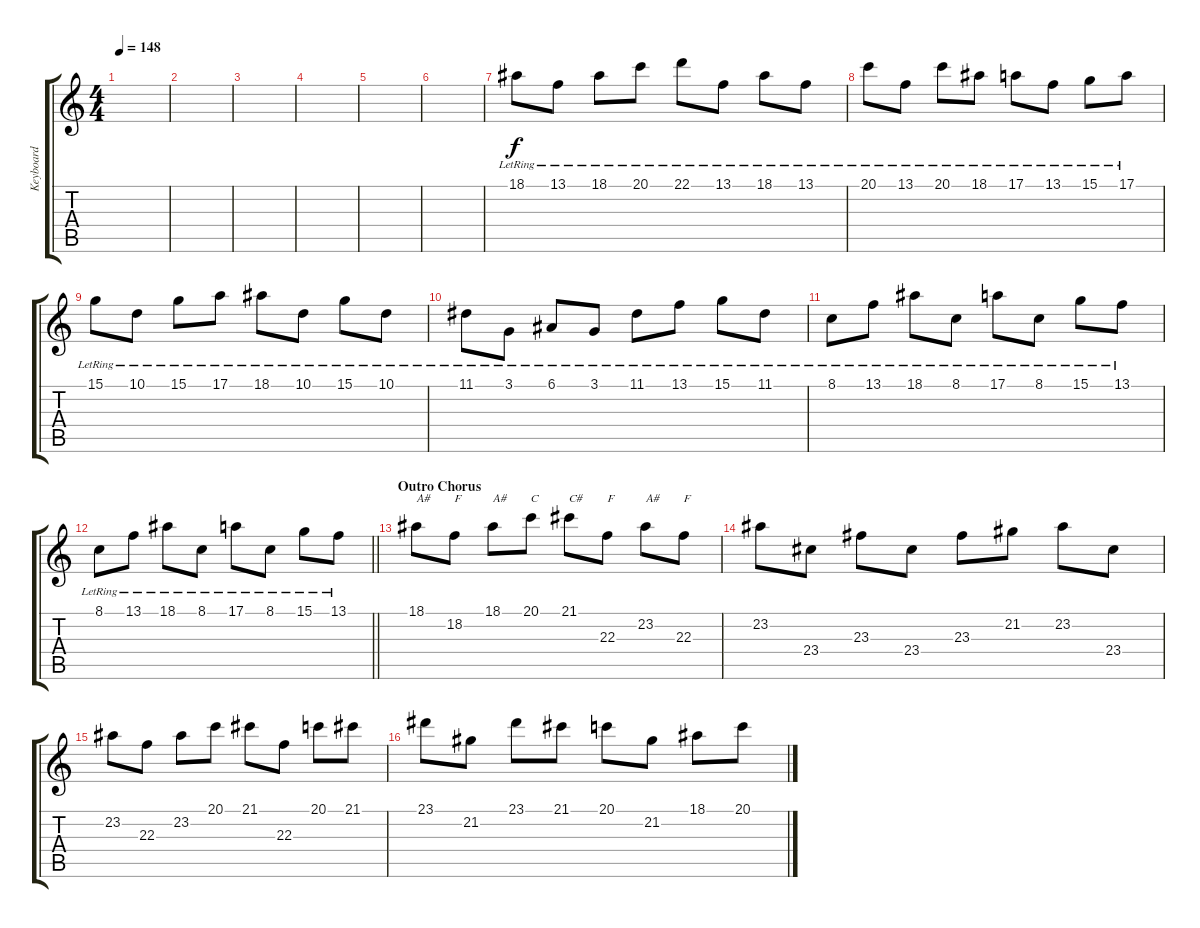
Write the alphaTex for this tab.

\track ("Keyboard" "Keyboard") {instrument choiraahs}
\staff {score tabs}
\tuning (E4 B3 G3 D3 A2 E2) {hide}
\ts (4 4)
\tempo 148
\clef g2
\ks c
|
|
|
|
|
|
18.1{lr}.8 13.1{lr}.8 18.1{lr}.8 20.1{lr}.8 22.1{lr}.8 13.1{lr}.8 18.1{lr}.8 13.1{lr}.8 |
20.1{lr}.8 13.1{lr}.8 20.1{lr}.8 18.1{lr}.8 17.1{lr}.8 13.1{lr}.8 15.1{lr}.8 17.1{lr}.8 |
15.1{lr}.8 10.1{lr}.8 15.1{lr}.8 17.1{lr}.8 18.1{lr}.8 10.1{lr}.8 15.1{lr}.8 10.1{lr}.8 |
11.1{lr}.8 3.1{lr}.8 6.1{lr}.8 3.1{lr}.8 11.1{lr}.8 13.1{lr}.8 15.1{lr}.8 11.1{lr}.8 |
8.1{lr}.8 13.1{lr}.8 18.1{lr}.8 8.1{lr}.8 17.1{lr}.8 8.1{lr}.8 15.1{lr}.8 13.1{lr}.8 |
\barLineRight lightlight
8.1{lr}.8 13.1{lr}.8 18.1{lr}.8 8.1{lr}.8 17.1{lr}.8 8.1{lr}.8 15.1{lr}.8 13.1{lr}.8 |
\section ("" "Outro Chorus")
18.1.8{txt "A#" volume 13} 18.2.8{txt "F"} 18.1.8{txt "A#"} 20.1.8{txt "C"} 21.1.8{txt "C#"} 22.3.8{txt "F"} 23.2.8{txt "A#"} 22.3.8{txt "F"} |
23.2.8 23.4.8 23.3.8 23.4.8 23.3.8 21.2.8 23.2.8 23.4.8 |
23.2.8 22.3.8 23.2.8 20.1.8 21.1.8 22.3.8 20.1.8 21.1.8 |
23.1.8 21.2.8 23.1.8 21.1.8 20.1.8 21.2.8 18.1.8 20.1.8
